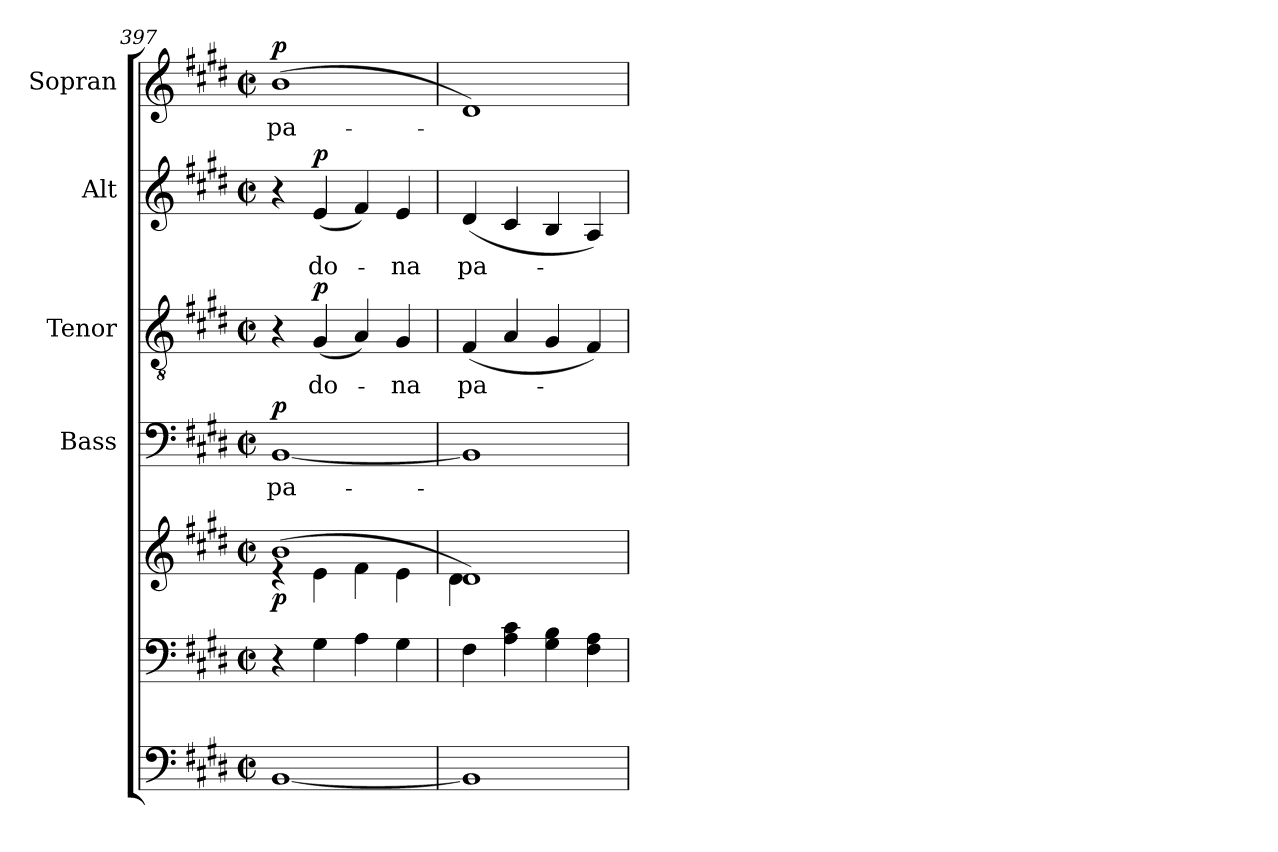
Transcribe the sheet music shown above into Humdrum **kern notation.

**kern	**kern	**kern	**dynam	**kern	**text	**dynam	**kern	**text	**dynam	**kern	**text	**dynam	**kern	**text	**dynam
*part6	*part5	*part5	*part5	*part4	*part4	*part4	*part3	*part3	*part3	*part2	*part2	*part2	*part1	*part1	*part1
*staff7	*staff6	*staff5	*staff5/6	*staff4	*staff4	*staff4	*staff3	*staff3	*staff3	*staff2	*staff2	*staff2	*staff1	*staff1	*staff1
*	*	*	*	*I"Bass	*	*	*I"Tenor	*	*	*I"Alt	*	*	*I"Sopran	*	*
*	*	*	*	*I'B.	*	*	*I'T.	*	*	*I'A.	*	*	*I'S.	*	*
*clefF4	*clefF4	*clefG2	*	*clefF4	*	*	*clefGv2	*	*	*clefG2	*	*	*clefG2	*	*
*ITrd7c12	*	*	*	*	*	*	*	*	*	*	*	*	*	*	*
*k[f#c#g#d#]	*k[f#c#g#d#]	*k[f#c#g#d#]	*	*k[f#c#g#d#]	*	*	*k[f#c#g#d#]	*	*	*k[f#c#g#d#]	*	*	*k[f#c#g#d#]	*	*
*E:	*E:	*E:	*	*E:	*	*	*E:	*	*	*E:	*	*	*E:	*	*
*M2/2	*M2/2	*M2/2	*	*M2/2	*	*	*M2/2	*	*	*M2/2	*	*	*M2/2	*	*
*met(c|)	*met(c|)	*met(c|)	*	*met(c|)	*	*	*met(c|)	*	*	*met(c|)	*	*	*met(c|)	*	*
=397	=397	=397	=397	=397	=397	=397	=397	=397	=397	=397	=397	=397	=397	=397	=397
*	*	*^	*	*	*	*	*	*	*	*	*	*	*	*	*
!	!	!	!	!LO:DY:b	!	!LO:LY:b	!LO:DY:a	!	!	!	!	!	!	!	!LO:LY:b	!LO:DY:a
[1BBB	4r	(>1b	4rd	p	[1BB	pa-	p	4r	.	.	4r	.	.	(<1b	pa-	p
!	!	!	!	!	!	!	!	!	!LO:LY:b	!LO:DY:a	!	!LO:LY:b	!LO:DY:a	!	!	!
.	4G#\	.	4e\	.	.	.	.	(<4G#/	do-	p	(<4e/	do-	p	.	.	.
.	4A\	.	4f#\	.	.	.	.	4A/)	.	.	4f#/)	.	.	.	.	.
!	!	!	!	!	!	!	!	!	!LO:LY:b	!	!	!LO:LY:b	!	!	!	!
.	4G#\	.	4e\	.	.	.	.	4G#/	-na	.	4e/	-na	.	.	.	.
=398	=398	=398	=398	=398	=398	=398	=398	=398	=398	=398	=398	=398	=398	=398	=398	=398
!	!	!	!	!	!	!	!	!	!LO:LY:b	!	!	!LO:LY:b	!	!	!	!
1BBB]	4F#\	1d#)	4d#\	.	1BB]	.	.	(<4F#/	pa-	.	(<4d#/	pa-	.	1d#)	.	.
.	4A\ 4c#\	.	2.ryy	.	.	.	.	4A/	.	.	4c#/	.	.	.	.	.
.	4G#\ 4B\	.	.	.	.	.	.	4G#/	.	.	4B/	.	.	.	.	.
.	4F#\ 4A\	.	.	.	.	.	.	4F#/)	.	.	4A/)	.	.	.	.	.
*	*	*v	*v	*	*	*	*	*	*	*	*	*	*	*	*	*
=	=	=	=	=	=	=	=	=	=	=	=	=	=	=	=
*-	*-	*-	*-	*-	*-	*-	*-	*-	*-	*-	*-	*-	*-	*-	*-
